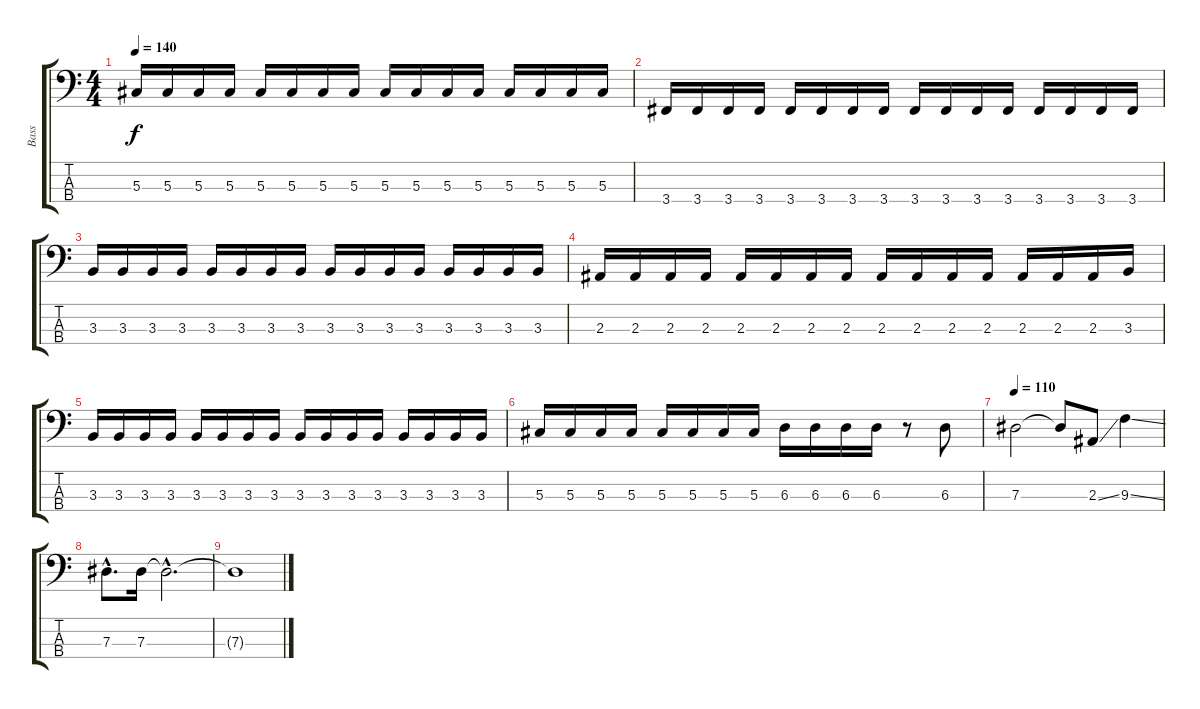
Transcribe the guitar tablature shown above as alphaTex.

\track ("Bass" "Bass") {instrument electricbasspick}
\staff {score tabs}
\tuning (Gb2 Db2 Ab1 Eb1) {hide}
\ts (4 4)
\tempo 140
\clef f4
\ks c
5.3.16{dy f} 5.3.16 5.3.16 5.3.16 5.3.16 5.3.16 5.3.16 5.3.16 5.3.16 5.3.16 5.3.16 5.3.16 5.3.16 5.3.16 5.3.16 5.3.16 |
3.4.16 3.4.16 3.4.16 3.4.16 3.4.16 3.4.16 3.4.16 3.4.16 3.4.16 3.4.16 3.4.16 3.4.16 3.4.16 3.4.16 3.4.16 3.4.16 |
3.3.16 3.3.16 3.3.16 3.3.16 3.3.16 3.3.16 3.3.16 3.3.16 3.3.16 3.3.16 3.3.16 3.3.16 3.3.16 3.3.16 3.3.16 3.3.16 |
2.3.16 2.3.16 2.3.16 2.3.16 2.3.16 2.3.16 2.3.16 2.3.16 2.3.16 2.3.16 2.3.16 2.3.16 2.3.16 2.3.16 2.3.16 3.3.16 |
3.3.16 3.3.16 3.3.16 3.3.16 3.3.16 3.3.16 3.3.16 3.3.16 3.3.16 3.3.16 3.3.16 3.3.16 3.3.16 3.3.16 3.3.16 3.3.16 |
5.3.16 5.3.16 5.3.16 5.3.16 5.3.16 5.3.16 5.3.16 5.3.16 6.3.16 6.3.16 6.3.16 6.3.16 r.8 6.3.8 |
\tempo 110
7.3.2 7.3{t}.8 2.3{ss}.8 9.3{ss}.4 |
7.3{hac}.8{d} 7.3.16 7.3{hac t}.2{d} |
7.3{t}.1
